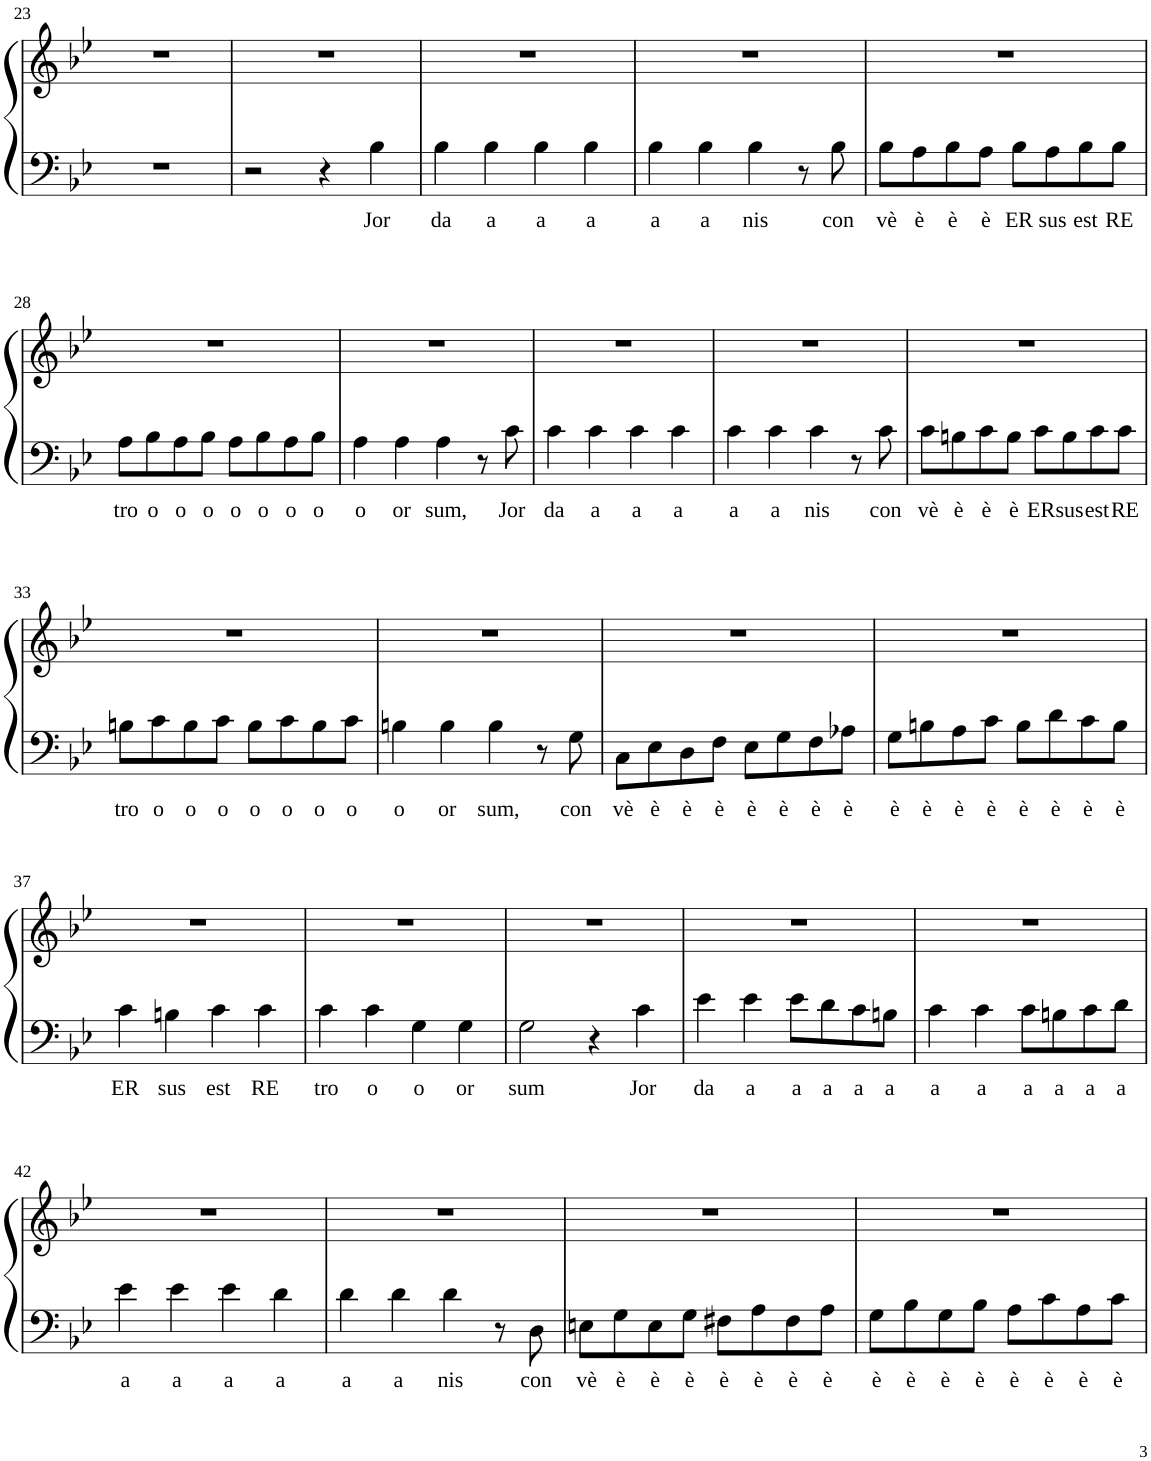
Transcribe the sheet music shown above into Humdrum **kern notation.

**kern	**text	**kern
*part1	*part1	*part1
*staff2	*staff2	*staff1
*I"Piano	*	*
*I'Pno	*	*
!!LO:PB:g=z
*clefF4	*	*clefG2
*k[b-e-]	*	*k[b-e-]
*B-:	*	*B-:
*M4/4	*	*M4/4
*met(c)	*	*met(c)
=23	=23	=23
1r	.	1r
=24	=24	=24
2r	.	1r
4r	.	.
!	!LO:LY:b	!
4B-\	Jor	.
=25	=25	=25
!	!LO:LY:b	!
4B-\	da	1r
!	!LO:LY:b	!
4B-\	a	.
!	!LO:LY:b	!
4B-\	a	.
!	!LO:LY:b	!
4B-\	a	.
=26	=26	=26
!	!LO:LY:b	!
4B-\	a	1r
!	!LO:LY:b	!
4B-\	a	.
!	!LO:LY:b	!
4B-\	nis	.
8r	.	.
!	!LO:LY:b	!
8B-\	con	.
=27	=27	=27
!	!LO:LY:b	!
8B-\L	vè	1r
!	!LO:LY:b	!
8A\	è	.
!	!LO:LY:b	!
8B-\	è	.
!	!LO:LY:b	!
8A\J	è	.
!	!LO:LY:b	!
8B-\L	ER	.
!	!LO:LY:b	!
8A\	sus	.
!	!LO:LY:b	!
8B-\	est	.
!	!LO:LY:b	!
8B-\J	RE	.
!!LO:LB:g=z
=28	=28	=28
!	!LO:LY:b	!
8A\L	tro	1r
!	!LO:LY:b	!
8B-\	o	.
!	!LO:LY:b	!
8A\	o	.
!	!LO:LY:b	!
8B-\J	o	.
!	!LO:LY:b	!
8A\L	o	.
!	!LO:LY:b	!
8B-\	o	.
!	!LO:LY:b	!
8A\	o	.
!	!LO:LY:b	!
8B-\J	o	.
=29	=29	=29
!	!LO:LY:b	!
4A\	o	1r
!	!LO:LY:b	!
4A\	or	.
!	!LO:LY:b	!
4A\	sum,	.
8r	.	.
!	!LO:LY:b	!
8c\	Jor	.
=30	=30	=30
!	!LO:LY:b	!
4c\	da	1r
!	!LO:LY:b	!
4c\	a	.
!	!LO:LY:b	!
4c\	a	.
!	!LO:LY:b	!
4c\	a	.
=31	=31	=31
!	!LO:LY:b	!
4c\	a	1r
!	!LO:LY:b	!
4c\	a	.
!	!LO:LY:b	!
4c\	nis	.
8r	.	.
!	!LO:LY:b	!
8c\	con	.
=32	=32	=32
!	!LO:LY:b	!
8c\L	vè	1r
!	!LO:LY:b	!
8Bn\	è	.
!	!LO:LY:b	!
8c\	è	.
!	!LO:LY:b	!
8B\J	è	.
!	!LO:LY:b	!
8c\L	ER	.
!	!LO:LY:b	!
8B\	sus	.
!	!LO:LY:b	!
8c\	est	.
!	!LO:LY:b	!
8c\J	RE	.
!!LO:LB:g=z
=33	=33	=33
!	!LO:LY:b	!
8Bn\L	tro	1r
!	!LO:LY:b	!
8c\	o	.
!	!LO:LY:b	!
8B\	o	.
!	!LO:LY:b	!
8c\J	o	.
!	!LO:LY:b	!
8B\L	o	.
!	!LO:LY:b	!
8c\	o	.
!	!LO:LY:b	!
8B\	o	.
!	!LO:LY:b	!
8c\J	o	.
=34	=34	=34
!	!LO:LY:b	!
4Bn\	o	1r
!	!LO:LY:b	!
4B\	or	.
!	!LO:LY:b	!
4B\	sum,	.
8r	.	.
!	!LO:LY:b	!
8G\	con	.
=35	=35	=35
!	!LO:LY:b	!
8C\L	vè	1r
!	!LO:LY:b	!
8E-\	è	.
!	!LO:LY:b	!
8D\	è	.
!	!LO:LY:b	!
8F\J	è	.
!	!LO:LY:b	!
8E-\L	è	.
!	!LO:LY:b	!
8G\	è	.
!	!LO:LY:b	!
8F\	è	.
!	!LO:LY:b	!
8A-X\J	è	.
=36	=36	=36
!	!LO:LY:b	!
8G\L	è	1r
!	!LO:LY:b	!
8Bn\	è	.
!	!LO:LY:b	!
8A\	è	.
!	!LO:LY:b	!
8c\J	è	.
!	!LO:LY:b	!
8B\L	è	.
!	!LO:LY:b	!
8d\	è	.
!	!LO:LY:b	!
8c\	è	.
!	!LO:LY:b	!
8B\J	è	.
!!LO:LB:g=z
=37	=37	=37
!	!LO:LY:b	!
4c\	ER	1r
!	!LO:LY:b	!
4Bn\	sus	.
!	!LO:LY:b	!
4c\	est	.
!	!LO:LY:b	!
4c\	RE	.
=38	=38	=38
!	!LO:LY:b	!
4c\	tro	1r
!	!LO:LY:b	!
4c\	o	.
!	!LO:LY:b	!
4G\	o	.
!	!LO:LY:b	!
4G\	or	.
=39	=39	=39
!	!LO:LY:b	!
2G\	sum	1r
4r	.	.
!	!LO:LY:b	!
4c\	Jor	.
=40	=40	=40
!	!LO:LY:b	!
4e-\	da	1r
!	!LO:LY:b	!
4e-\	a	.
!	!LO:LY:b	!
8e-\L	a	.
!	!LO:LY:b	!
8d\	a	.
!	!LO:LY:b	!
8c\	a	.
!	!LO:LY:b	!
8Bn\J	a	.
=41	=41	=41
!	!LO:LY:b	!
4c\	a	1r
!	!LO:LY:b	!
4c\	a	.
!	!LO:LY:b	!
8c\L	a	.
!	!LO:LY:b	!
8Bn\	a	.
!	!LO:LY:b	!
8c\	a	.
!	!LO:LY:b	!
8d\J	a	.
!!LO:LB:g=z
=42	=42	=42
!	!LO:LY:b	!
4e-\	a	1r
!	!LO:LY:b	!
4e-\	a	.
!	!LO:LY:b	!
4e-\	a	.
!	!LO:LY:b	!
4d\	a	.
=43	=43	=43
!	!LO:LY:b	!
4d\	a	1r
!	!LO:LY:b	!
4d\	a	.
!	!LO:LY:b	!
4d\	nis	.
8r	.	.
!	!LO:LY:b	!
8D\	con	.
=44	=44	=44
!	!LO:LY:b	!
8En\L	vè	1r
!	!LO:LY:b	!
8G\	è	.
!	!LO:LY:b	!
8E\	è	.
!	!LO:LY:b	!
8G\J	è	.
!	!LO:LY:b	!
8F#X\L	è	.
!	!LO:LY:b	!
8A\	è	.
!	!LO:LY:b	!
8F#\	è	.
!	!LO:LY:b	!
8A\J	è	.
=45	=45	=45
!	!LO:LY:b	!
8G\L	è	1r
!	!LO:LY:b	!
8B-\	è	.
!	!LO:LY:b	!
8G\	è	.
!	!LO:LY:b	!
8B-\J	è	.
!	!LO:LY:b	!
8A\L	è	.
!	!LO:LY:b	!
8c\	è	.
!	!LO:LY:b	!
8A\	è	.
!	!LO:LY:b	!
8c\J	è	.
=	=	=
*-	*-	*-
